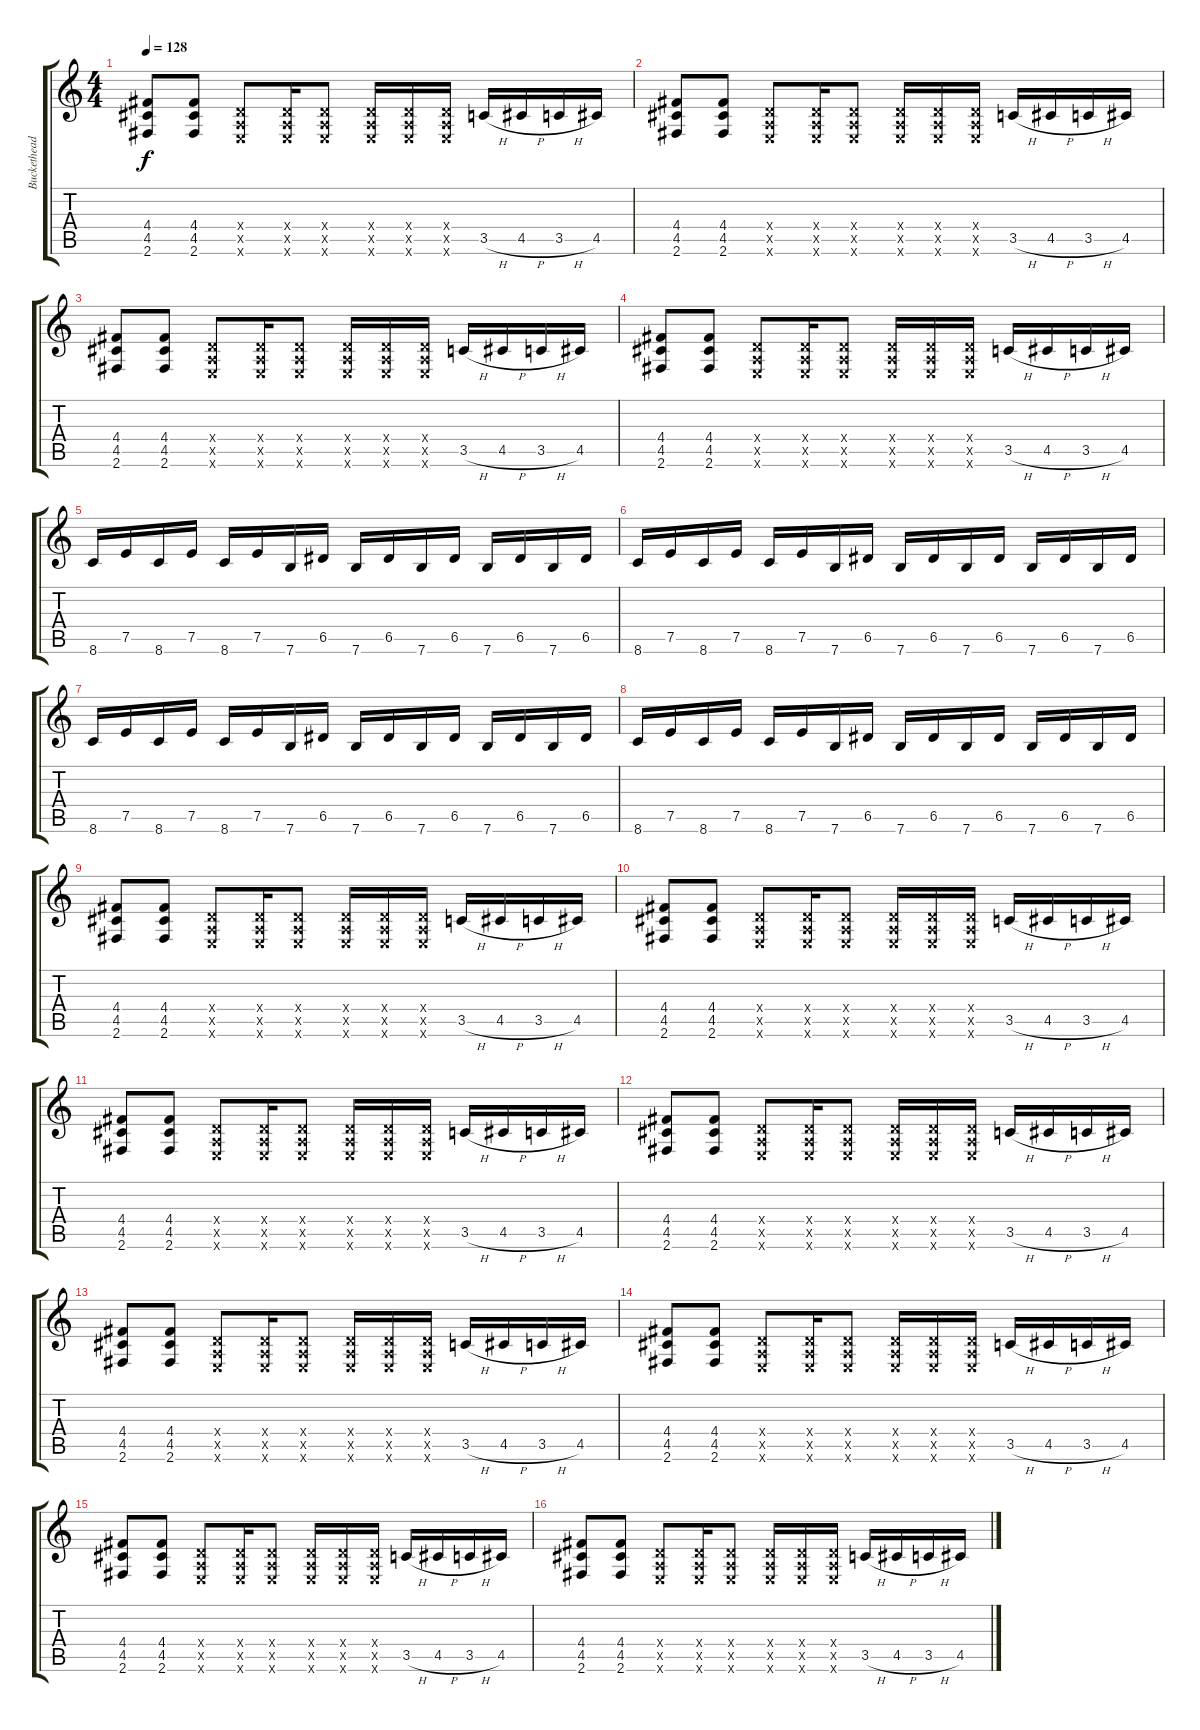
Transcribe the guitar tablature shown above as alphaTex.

\track ("Buckethead" "Buckethead") {instrument overdrivenguitar}
\staff {score tabs}
\tuning (E4 B3 G3 D3 A2 E2) {hide}
\ts (4 4)
\tempo 128
\clef g2
\ks c
(4.4 4.5 2.6).8{dy f} (4.4 4.5 2.6).8 (0.4{x} 0.5{x} 0.6{x}).8 (0.4{x} 0.5{x} 0.6{x}).16 (0.4{x} 0.5{x} 0.6{x}).8 (0.4{x} 0.5{x} 0.6{x}).16 (0.4{x} 0.5{x} 0.6{x}).16 (0.4{x} 0.5{x} 0.6{x}).16 3.5{h}.16 4.5{h}.16 3.5{h}.16 4.5.16 |
(4.4 4.5 2.6).8 (4.4 4.5 2.6).8 (0.4{x} 0.5{x} 0.6{x}).8 (0.4{x} 0.5{x} 0.6{x}).16 (0.4{x} 0.5{x} 0.6{x}).8 (0.4{x} 0.5{x} 0.6{x}).16 (0.4{x} 0.5{x} 0.6{x}).16 (0.4{x} 0.5{x} 0.6{x}).16 3.5{h}.16 4.5{h}.16 3.5{h}.16 4.5.16 |
(4.4 4.5 2.6).8 (4.4 4.5 2.6).8 (0.4{x} 0.5{x} 0.6{x}).8 (0.4{x} 0.5{x} 0.6{x}).16 (0.4{x} 0.5{x} 0.6{x}).8 (0.4{x} 0.5{x} 0.6{x}).16 (0.4{x} 0.5{x} 0.6{x}).16 (0.4{x} 0.5{x} 0.6{x}).16 3.5{h}.16 4.5{h}.16 3.5{h}.16 4.5.16 |
(4.4 4.5 2.6).8 (4.4 4.5 2.6).8 (0.4{x} 0.5{x} 0.6{x}).8 (0.4{x} 0.5{x} 0.6{x}).16 (0.4{x} 0.5{x} 0.6{x}).8 (0.4{x} 0.5{x} 0.6{x}).16 (0.4{x} 0.5{x} 0.6{x}).16 (0.4{x} 0.5{x} 0.6{x}).16 3.5{h}.16 4.5{h}.16 3.5{h}.16 4.5.16 |
8.6.16 7.5.16 8.6.16 7.5.16 8.6.16 7.5.16 7.6.16 6.5.16 7.6.16 6.5.16 7.6.16 6.5.16 7.6.16 6.5.16 7.6.16 6.5.16 |
8.6.16 7.5.16 8.6.16 7.5.16 8.6.16 7.5.16 7.6.16 6.5.16 7.6.16 6.5.16 7.6.16 6.5.16 7.6.16 6.5.16 7.6.16 6.5.16 |
8.6.16 7.5.16 8.6.16 7.5.16 8.6.16 7.5.16 7.6.16 6.5.16 7.6.16 6.5.16 7.6.16 6.5.16 7.6.16 6.5.16 7.6.16 6.5.16 |
8.6.16 7.5.16 8.6.16 7.5.16 8.6.16 7.5.16 7.6.16 6.5.16 7.6.16 6.5.16 7.6.16 6.5.16 7.6.16 6.5.16 7.6.16 6.5.16 |
(4.4 4.5 2.6).8 (4.4 4.5 2.6).8 (0.4{x} 0.5{x} 0.6{x}).8 (0.4{x} 0.5{x} 0.6{x}).16 (0.4{x} 0.5{x} 0.6{x}).8 (0.4{x} 0.5{x} 0.6{x}).16 (0.4{x} 0.5{x} 0.6{x}).16 (0.4{x} 0.5{x} 0.6{x}).16 3.5{h}.16 4.5{h}.16 3.5{h}.16 4.5.16 |
(4.4 4.5 2.6).8 (4.4 4.5 2.6).8 (0.4{x} 0.5{x} 0.6{x}).8 (0.4{x} 0.5{x} 0.6{x}).16 (0.4{x} 0.5{x} 0.6{x}).8 (0.4{x} 0.5{x} 0.6{x}).16 (0.4{x} 0.5{x} 0.6{x}).16 (0.4{x} 0.5{x} 0.6{x}).16 3.5{h}.16 4.5{h}.16 3.5{h}.16 4.5.16 |
(4.4 4.5 2.6).8 (4.4 4.5 2.6).8 (0.4{x} 0.5{x} 0.6{x}).8 (0.4{x} 0.5{x} 0.6{x}).16 (0.4{x} 0.5{x} 0.6{x}).8 (0.4{x} 0.5{x} 0.6{x}).16 (0.4{x} 0.5{x} 0.6{x}).16 (0.4{x} 0.5{x} 0.6{x}).16 3.5{h}.16 4.5{h}.16 3.5{h}.16 4.5.16 |
(4.4 4.5 2.6).8 (4.4 4.5 2.6).8 (0.4{x} 0.5{x} 0.6{x}).8 (0.4{x} 0.5{x} 0.6{x}).16 (0.4{x} 0.5{x} 0.6{x}).8 (0.4{x} 0.5{x} 0.6{x}).16 (0.4{x} 0.5{x} 0.6{x}).16 (0.4{x} 0.5{x} 0.6{x}).16 3.5{h}.16 4.5{h}.16 3.5{h}.16 4.5.16 |
(4.4 4.5 2.6).8 (4.4 4.5 2.6).8 (0.4{x} 0.5{x} 0.6{x}).8 (0.4{x} 0.5{x} 0.6{x}).16 (0.4{x} 0.5{x} 0.6{x}).8 (0.4{x} 0.5{x} 0.6{x}).16 (0.4{x} 0.5{x} 0.6{x}).16 (0.4{x} 0.5{x} 0.6{x}).16 3.5{h}.16 4.5{h}.16 3.5{h}.16 4.5.16 |
(4.4 4.5 2.6).8 (4.4 4.5 2.6).8 (0.4{x} 0.5{x} 0.6{x}).8 (0.4{x} 0.5{x} 0.6{x}).16 (0.4{x} 0.5{x} 0.6{x}).8 (0.4{x} 0.5{x} 0.6{x}).16 (0.4{x} 0.5{x} 0.6{x}).16 (0.4{x} 0.5{x} 0.6{x}).16 3.5{h}.16 4.5{h}.16 3.5{h}.16 4.5.16 |
(4.4 4.5 2.6).8 (4.4 4.5 2.6).8 (0.4{x} 0.5{x} 0.6{x}).8 (0.4{x} 0.5{x} 0.6{x}).16 (0.4{x} 0.5{x} 0.6{x}).8 (0.4{x} 0.5{x} 0.6{x}).16 (0.4{x} 0.5{x} 0.6{x}).16 (0.4{x} 0.5{x} 0.6{x}).16 3.5{h}.16 4.5{h}.16 3.5{h}.16 4.5.16 |
(4.4 4.5 2.6).8 (4.4 4.5 2.6).8 (0.4{x} 0.5{x} 0.6{x}).8 (0.4{x} 0.5{x} 0.6{x}).16 (0.4{x} 0.5{x} 0.6{x}).8 (0.4{x} 0.5{x} 0.6{x}).16 (0.4{x} 0.5{x} 0.6{x}).16 (0.4{x} 0.5{x} 0.6{x}).16 3.5{h}.16 4.5{h}.16 3.5{h}.16 4.5.16
